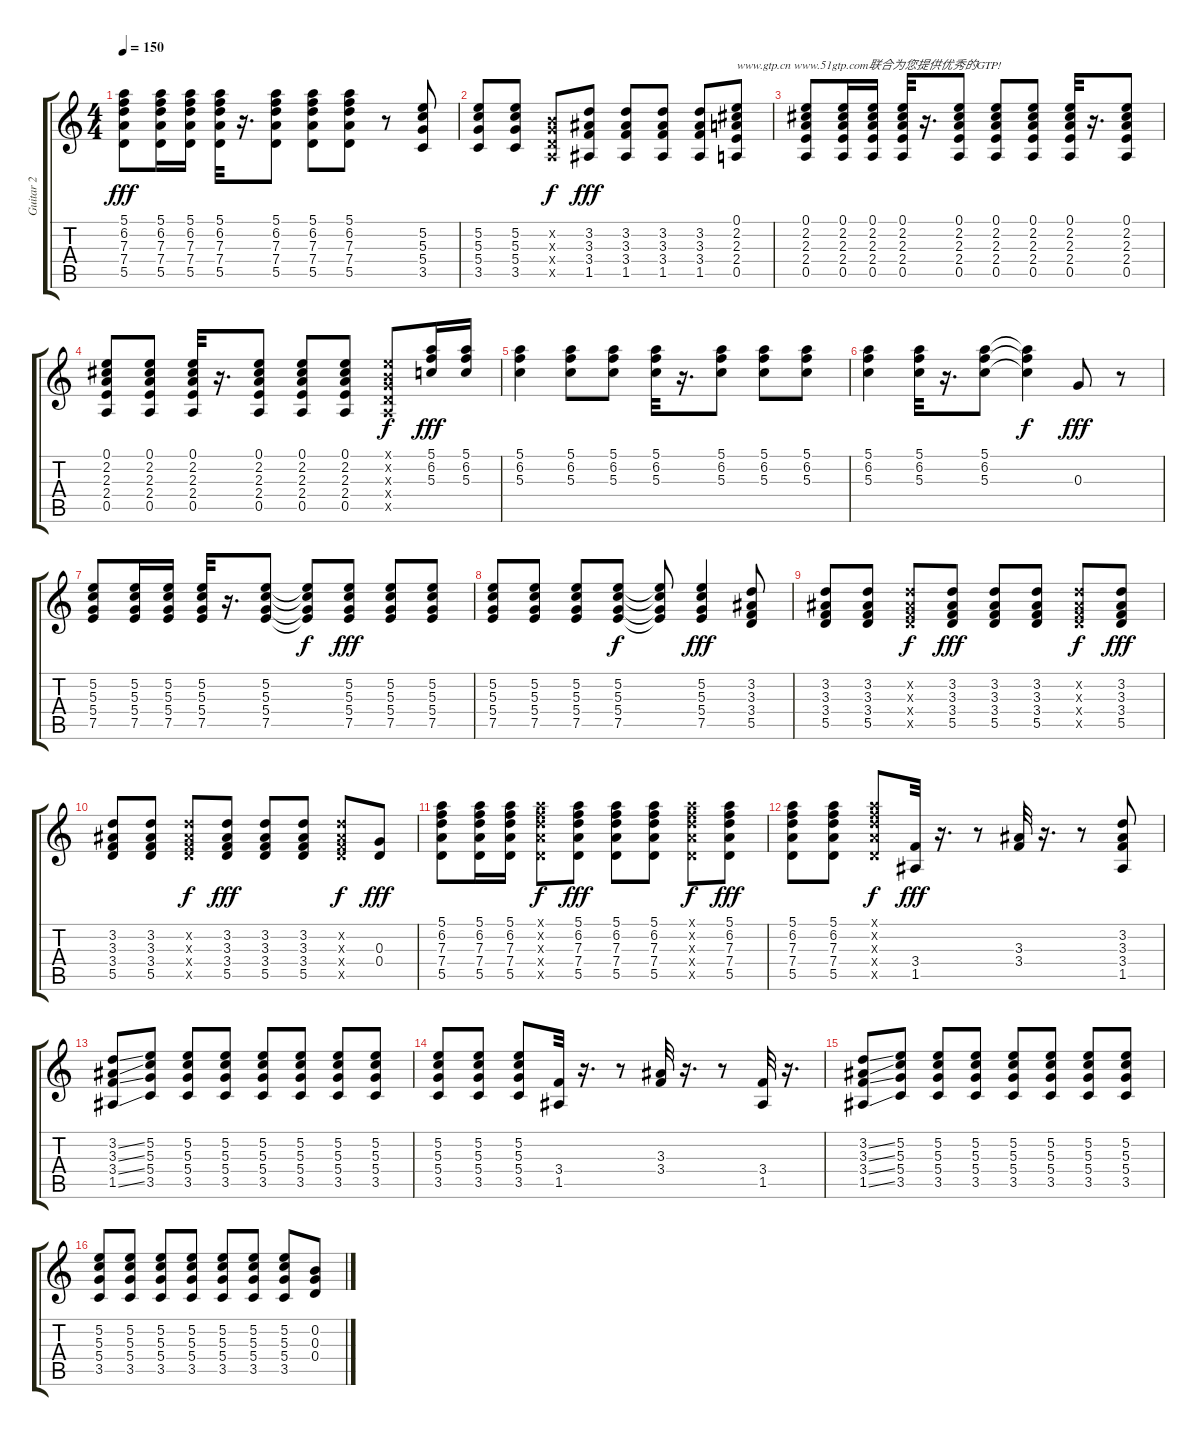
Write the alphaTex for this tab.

\track ("Guitar 2" "Guitar 2") {instrument electricguitarjazz}
\staff {score tabs}
\tuning (E4 B3 G3 D3 A2 E2) {hide}
\ts (4 4)
\tempo 150
\clef g2
\ks c
(5.1 6.2 7.3 7.4 5.5).8{dy fff} (5.1 6.2 7.3 7.4 5.5).16 (5.1 6.2 7.3 7.4 5.5).16 (5.1 6.2 7.3 7.4 5.5).32 r.16{d} (5.1 6.2 7.3 7.4 5.5).8 (5.1 6.2 7.3 7.4 5.5).8 (5.1 6.2 7.3 7.4 5.5).8 r.8 (5.2 5.3 5.4 3.5).8 |
(5.2 5.3 5.4 3.5).8 (5.2 5.3 5.4 3.5).8 (0.2{x} 0.3{x} 0.4{x} 0.5{x}).8{dy f} (3.2 3.3 3.4 1.5).8{dy fff} (3.2 3.3 3.4 1.5).8 (3.2 3.3 3.4 1.5).8 (3.2 3.3 3.4 1.5).8 (0.1 2.2 2.3 2.4 0.5).8{txt "www.gtp.cn www.51gtp.com联合为您提供优秀的GTP!"} |
(0.1 2.2 2.3 2.4 0.5).8 (0.1 2.2 2.3 2.4 0.5).16 (0.1 2.2 2.3 2.4 0.5).16 (0.1 2.2 2.3 2.4 0.5).32 r.16{d} (0.1 2.2 2.3 2.4 0.5).8 (0.1 2.2 2.3 2.4 0.5).8 (0.1 2.2 2.3 2.4 0.5).8 (0.1 2.2 2.3 2.4 0.5).32 r.16{d} (0.1 2.2 2.3 2.4 0.5).8 |
(0.1 2.2 2.3 2.4 0.5).8 (0.1 2.2 2.3 2.4 0.5).8 (0.1 2.2 2.3 2.4 0.5).32 r.16{d} (0.1 2.2 2.3 2.4 0.5).8 (0.1 2.2 2.3 2.4 0.5).8 (0.1 2.2 2.3 2.4 0.5).8 (0.1{x} 0.2{x} 0.3{x} 0.4{x} 0.5{x}).8{dy f} (5.1 6.2 5.3).16{dy fff} (5.1 6.2 5.3).16 |
(5.1 6.2 5.3).4 (5.1 6.2 5.3).8 (5.1 6.2 5.3).8 (5.1 6.2 5.3).32 r.16{d} (5.1 6.2 5.3).8 (5.1 6.2 5.3).8 (5.1 6.2 5.3).8 |
(5.1 6.2 5.3).4 (5.1 6.2 5.3).32 r.16{d} (5.1 6.2 5.3).8 (5.1{t} 6.2{t} 5.3{t}).4{dy f} 0.3.8{dy fff} r.8 |
(5.2 5.3 5.4 7.5).8 (5.2 5.3 5.4 7.5).16 (5.2 5.3 5.4 7.5).16 (5.2 5.3 5.4 7.5).32 r.16{d} (5.2 5.3 5.4 7.5).8 (5.2{t} 5.3{t} 5.4{t} 7.5{t}).8{dy f} (5.2 5.3 5.4 7.5).8{dy fff} (5.2 5.3 5.4 7.5).8 (5.2 5.3 5.4 7.5).8 |
(5.2 5.3 5.4 7.5).8 (5.2 5.3 5.4 7.5).8 (5.2 5.3 5.4 7.5).8 (5.2 5.3 5.4 7.5).8{dy f} (5.2{t} 5.3{t} 5.4{t} 7.5{t}).8 (5.2 5.3 5.4 7.5).4{dy fff} (3.2 3.3 3.4 5.5).8 |
(3.2 3.3 3.4 5.5).8 (3.2 3.3 3.4 5.5).8 (3.2{x} 3.3{x} 3.4{x} 5.5{x}).8{dy f} (3.2 3.3 3.4 5.5).8{dy fff} (3.2 3.3 3.4 5.5).8 (3.2 3.3 3.4 5.5).8 (3.2{x} 3.3{x} 3.4{x} 5.5{x}).8{dy f} (3.2 3.3 3.4 5.5).8{dy fff} |
(3.2 3.3 3.4 5.5).8 (3.2 3.3 3.4 5.5).8 (3.2{x} 3.3{x} 3.4{x} 5.5{x}).8{dy f} (3.2 3.3 3.4 5.5).8{dy fff} (3.2 3.3 3.4 5.5).8 (3.2 3.3 3.4 5.5).8 (3.2{x} 3.3{x} 3.4{x} 5.5{x}).8{dy f} (0.3 0.4).8{dy fff} |
(5.1 6.2 7.3 7.4 5.5).8 (5.1 6.2 7.3 7.4 5.5).16 (5.1 6.2 7.3 7.4 5.5).16 (5.1{x} 6.2{x} 7.3{x} 7.4{x} 5.5{x}).8{dy f} (5.1 6.2 7.3 7.4 5.5).8{dy fff} (5.1 6.2 7.3 7.4 5.5).8 (5.1 6.2 7.3 7.4 5.5).8 (5.1{x} 6.2{x} 7.3{x} 7.4{x} 5.5{x}).8{dy f} (5.1 6.2 7.3 7.4 5.5).8{dy fff} |
(5.1 6.2 7.3 7.4 5.5).8 (5.1 6.2 7.3 7.4 5.5).8 (5.1{x} 6.2{x} 7.3{x} 7.4{x} 5.5{x}).8{dy f} (3.4 1.5).32{dy fff} r.16{d} r.8 (3.3 3.4).32 r.16{d} r.8 (3.2 3.3 3.4 1.5).8 |
(3.2{ss} 3.3{ss} 3.4{ss} 1.5{ss}).8 (5.2 5.3 5.4 3.5).8 (5.2 5.3 5.4 3.5).8 (5.2 5.3 5.4 3.5).8 (5.2 5.3 5.4 3.5).8 (5.2 5.3 5.4 3.5).8 (5.2 5.3 5.4 3.5).8 (5.2 5.3 5.4 3.5).8 |
(5.2 5.3 5.4 3.5).8 (5.2 5.3 5.4 3.5).8 (5.2 5.3 5.4 3.5).8 (3.4 1.5).32 r.16{d} r.8 (3.3 3.4).32 r.16{d} r.8 (3.4 1.5).32 r.16{d} |
(3.2{ss} 3.3{ss} 3.4{ss} 1.5{ss}).8 (5.2 5.3 5.4 3.5).8 (5.2 5.3 5.4 3.5).8 (5.2 5.3 5.4 3.5).8 (5.2 5.3 5.4 3.5).8 (5.2 5.3 5.4 3.5).8 (5.2 5.3 5.4 3.5).8 (5.2 5.3 5.4 3.5).8 |
(5.2 5.3 5.4 3.5).8 (5.2 5.3 5.4 3.5).8 (5.2 5.3 5.4 3.5).8 (5.2 5.3 5.4 3.5).8 (5.2 5.3 5.4 3.5).8 (5.2 5.3 5.4 3.5).8 (5.2 5.3 5.4 3.5).8 (0.2 0.3 0.4).8
